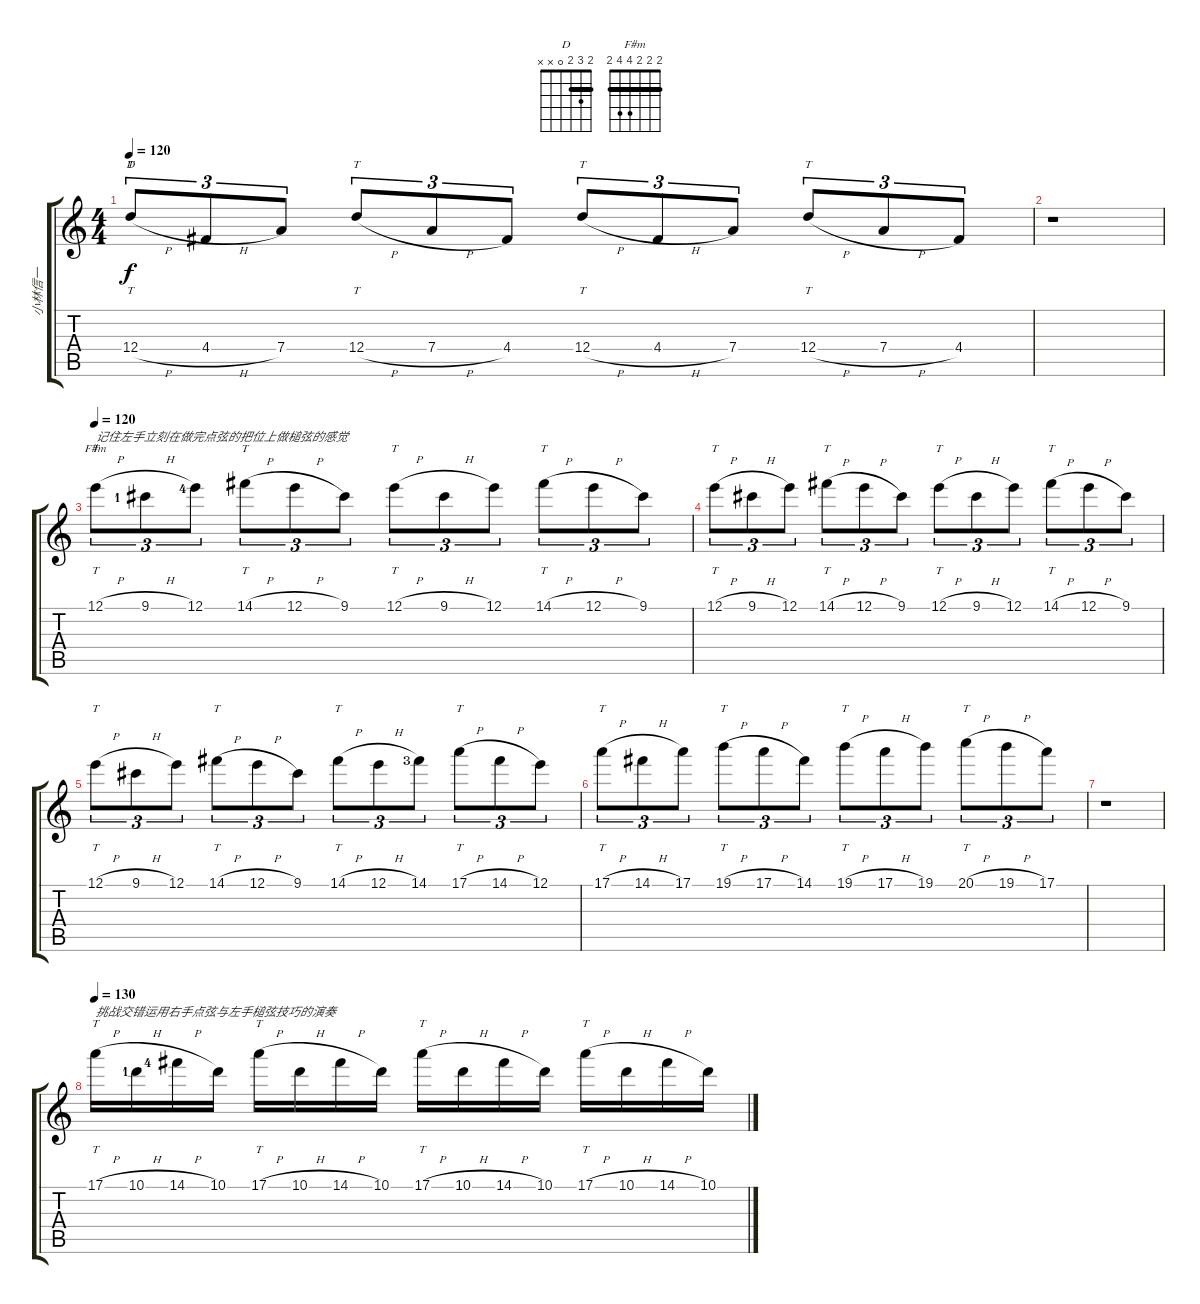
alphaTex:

\track ("小林信一" "小林信一") {instrument overdrivenguitar}
\staff {score tabs}
\tuning (E4 B3 G3 D3 A2 E2) {hide}
\chord ("D" 2 3 2 0 x x) {barre 2}
\chord ("F#m" 2 2 2 4 4 2) {barre 2}
\ts (4 4)
\tempo 120
\clef g2
\ks c
12.4{h}.8{tt tu (3 2) ch "D" dy f} 4.4{h}.8{tu (3 2)} 7.4.8{tu (3 2)} 12.4{h}.8{tt tu (3 2)} 7.4{h}.8{tu (3 2)} 4.4.8{tu (3 2)} 12.4{h}.8{tt tu (3 2)} 4.4{h}.8{tu (3 2)} 7.4.8{tu (3 2)} 12.4{h}.8{tt tu (3 2)} 7.4{h}.8{tu (3 2)} 4.4.8{tu (3 2)} |
r.1 |
\tempo 120
12.1{h}.8{tt tu (3 2) ch "F#m" txt "记住左手立刻在做完点弦的把位上做槌弦的感觉"} 9.1{h lf 2}.8{tu (3 2)} 12.1{lf 5}.8{tu (3 2)} 14.1{h}.8{tt tu (3 2)} 12.1{h}.8{tu (3 2)} 9.1.8{tu (3 2)} 12.1{h}.8{tt tu (3 2)} 9.1{h}.8{tu (3 2)} 12.1.8{tu (3 2)} 14.1{h}.8{tt tu (3 2)} 12.1{h}.8{tu (3 2)} 9.1.8{tu (3 2)} |
12.1{h}.8{tt tu (3 2)} 9.1{h}.8{tu (3 2)} 12.1.8{tu (3 2)} 14.1{h}.8{tt tu (3 2)} 12.1{h}.8{tu (3 2)} 9.1.8{tu (3 2)} 12.1{h}.8{tt tu (3 2)} 9.1{h}.8{tu (3 2)} 12.1.8{tu (3 2)} 14.1{h}.8{tt tu (3 2)} 12.1{h}.8{tu (3 2)} 9.1.8{tu (3 2)} |
12.1{h}.8{tt tu (3 2)} 9.1{h}.8{tu (3 2)} 12.1.8{tu (3 2)} 14.1{h}.8{tt tu (3 2)} 12.1{h}.8{tu (3 2)} 9.1.8{tu (3 2)} 14.1{h}.8{tt tu (3 2)} 12.1{h}.8{tu (3 2)} 14.1{lf 4}.8{tu (3 2)} 17.1{h}.8{tt tu (3 2)} 14.1{h}.8{tu (3 2)} 12.1.8{tu (3 2)} |
17.1{h}.8{tt tu (3 2)} 14.1{h}.8{tu (3 2)} 17.1.8{tu (3 2)} 19.1{h}.8{tt tu (3 2)} 17.1{h}.8{tu (3 2)} 14.1.8{tu (3 2)} 19.1{h}.8{tt tu (3 2)} 17.1{h}.8{tu (3 2)} 19.1.8{tu (3 2)} 20.1{h}.8{tt tu (3 2)} 19.1{h}.8{tu (3 2)} 17.1.8{tu (3 2)} |
r.1 |
\tempo 130
17.1{h}.16{tt txt "挑战交错运用右手点弦与左手槌弦技巧的演奏"} 10.1{h lf 2}.16 14.1{h lf 5}.16 10.1.16 17.1{h}.16{tt} 10.1{h}.16 14.1{h}.16 10.1.16 17.1{h}.16{tt} 10.1{h}.16 14.1{h}.16 10.1.16 17.1{h}.16{tt} 10.1{h}.16 14.1{h}.16 10.1.16
